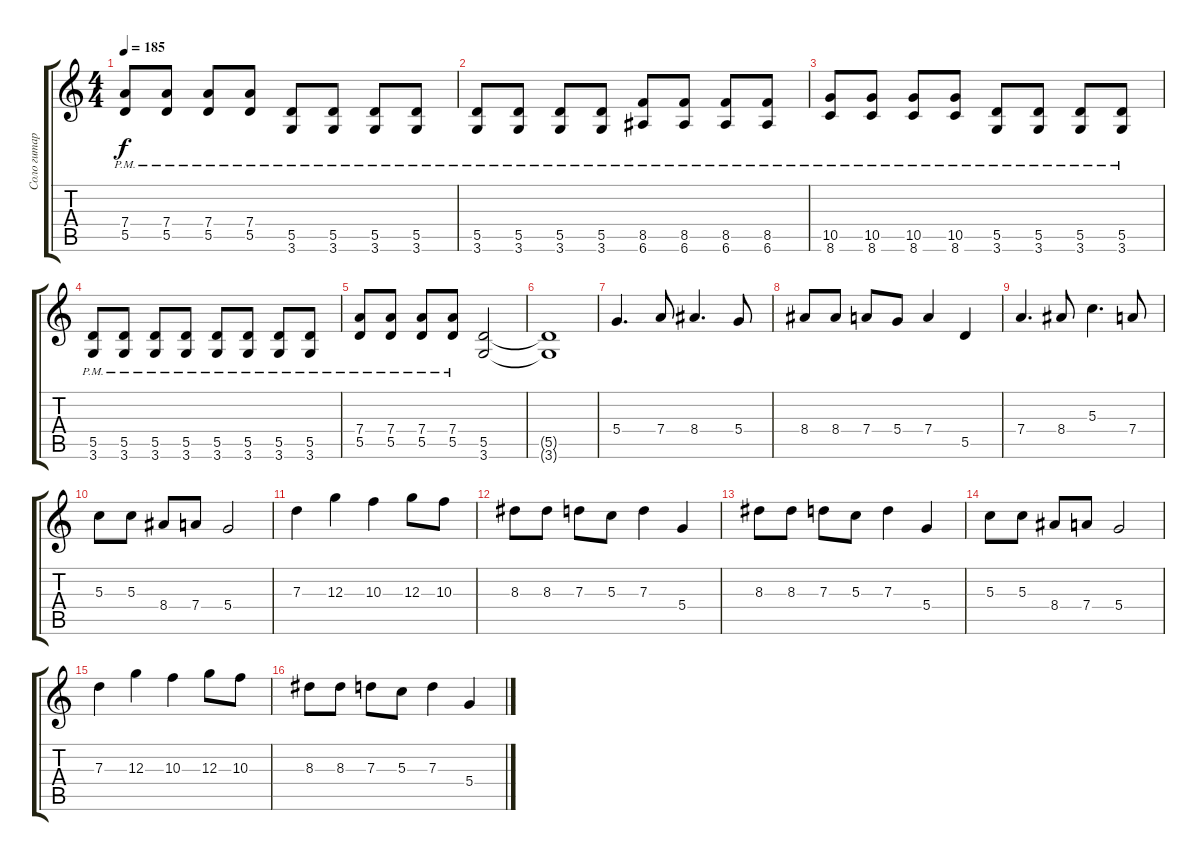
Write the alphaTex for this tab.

\track ("Соло гитара" "Соло гитар") {instrument electricguitarclean}
\staff {score tabs}
\tuning (E4 B3 G3 D3 A2 E2) {hide}
\ts (4 4)
\tempo 185
\clef g2
\ks c
(7.4{pm} 5.5{pm}).8{dy f} (7.4{pm} 5.5{pm}).8 (7.4{pm} 5.5{pm}).8 (7.4{pm} 5.5{pm}).8 (5.5{pm} 3.6{pm}).8 (5.5{pm} 3.6{pm}).8 (5.5{pm} 3.6{pm}).8 (5.5{pm} 3.6{pm}).8 |
(5.5{pm} 3.6{pm}).8 (5.5{pm} 3.6{pm}).8 (5.5{pm} 3.6{pm}).8 (5.5{pm} 3.6{pm}).8 (8.5{pm} 6.6{pm}).8 (8.5{pm} 6.6{pm}).8 (8.5{pm} 6.6{pm}).8 (8.5{pm} 6.6{pm}).8 |
(10.5{pm} 8.6{pm}).8 (10.5{pm} 8.6{pm}).8 (10.5{pm} 8.6{pm}).8 (10.5{pm} 8.6{pm}).8 (5.5{pm} 3.6{pm}).8 (5.5{pm} 3.6{pm}).8 (5.5{pm} 3.6{pm}).8 (5.5{pm} 3.6{pm}).8 |
(5.5{pm} 3.6{pm}).8 (5.5{pm} 3.6{pm}).8 (5.5{pm} 3.6{pm}).8 (5.5{pm} 3.6{pm}).8 (5.5{pm} 3.6{pm}).8 (5.5{pm} 3.6{pm}).8 (5.5{pm} 3.6{pm}).8 (5.5{pm} 3.6{pm}).8 |
(7.4{pm} 5.5{pm}).8 (7.4{pm} 5.5{pm}).8 (7.4{pm} 5.5{pm}).8 (7.4{pm} 5.5{pm}).8 (5.5 3.6).2 |
(5.5{t} 3.6{t}).1 |
5.4.4{d} 7.4.8 8.4.4{d} 5.4.8 |
8.4.8 8.4.8 7.4.8 5.4.8 7.4.4 5.5.4 |
7.4.4{d} 8.4.8 5.3.4{d} 7.4.8 |
5.3.8 5.3.8 8.4.8 7.4.8 5.4.2 |
7.3.4 12.3.4 10.3.4 12.3.8 10.3.8 |
8.3.8 8.3.8 7.3.8 5.3.8 7.3.4 5.4.4 |
8.3.8 8.3.8 7.3.8 5.3.8 7.3.4 5.4.4 |
5.3.8 5.3.8 8.4.8 7.4.8 5.4.2 |
7.3.4 12.3.4 10.3.4 12.3.8 10.3.8 |
8.3.8 8.3.8 7.3.8 5.3.8 7.3.4 5.4.4
